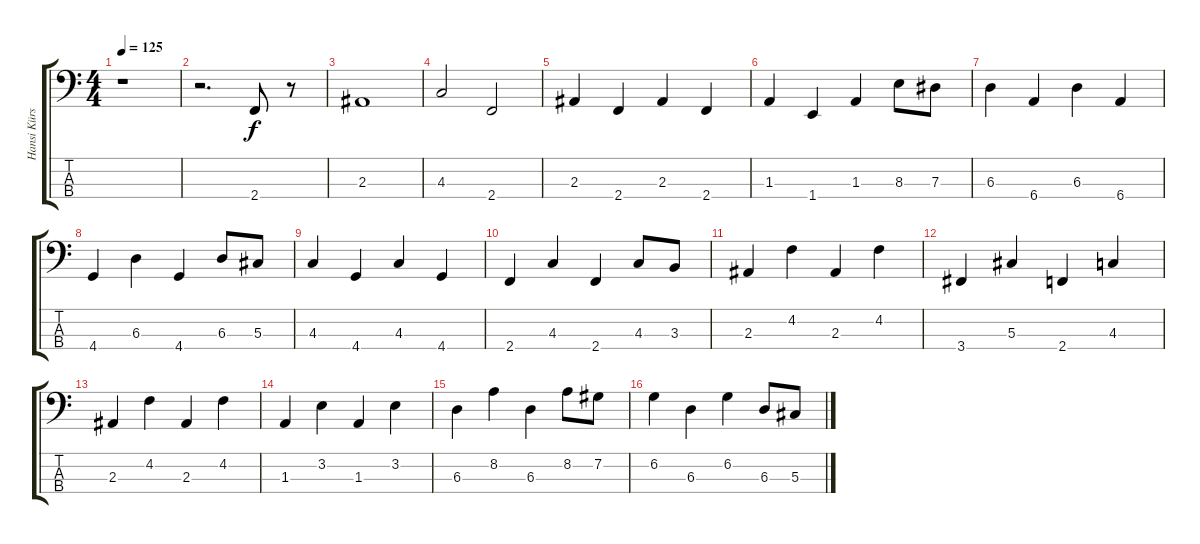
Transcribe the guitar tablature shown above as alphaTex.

\track ("Hansi Kürsh (Bass)" "Hansi Kürs") {instrument electricbasspick}
\staff {score tabs}
\tuning (Gb2 Db2 Ab1 Eb1) {hide}
\ts (4 4)
\tempo 125
\clef f4
\ks c
r.1{dy f volume 10 instrument electricbasspick} |
r.2{d} 2.4.8 r.8 |
2.3.1 |
4.3.2 2.4.2 |
2.3.4 2.4.4 2.3.4 2.4.4 |
1.3.4 1.4.4 1.3.4 8.3.8 7.3.8 |
6.3.4 6.4.4 6.3.4 6.4.4 |
4.4.4 6.3.4 4.4.4 6.3.8 5.3.8 |
4.3.4 4.4.4 4.3.4 4.4.4 |
2.4.4 4.3.4 2.4.4 4.3.8 3.3.8 |
2.3.4 4.2.4 2.3.4 4.2.4 |
3.4.4 5.3.4 2.4.4 4.3.4 |
2.3.4 4.2.4 2.3.4 4.2.4 |
1.3.4 3.2.4 1.3.4 3.2.4 |
6.3.4 8.2.4 6.3.4 8.2.8 7.2.8 |
6.2.4 6.3.4 6.2.4 6.3.8 5.3.8
